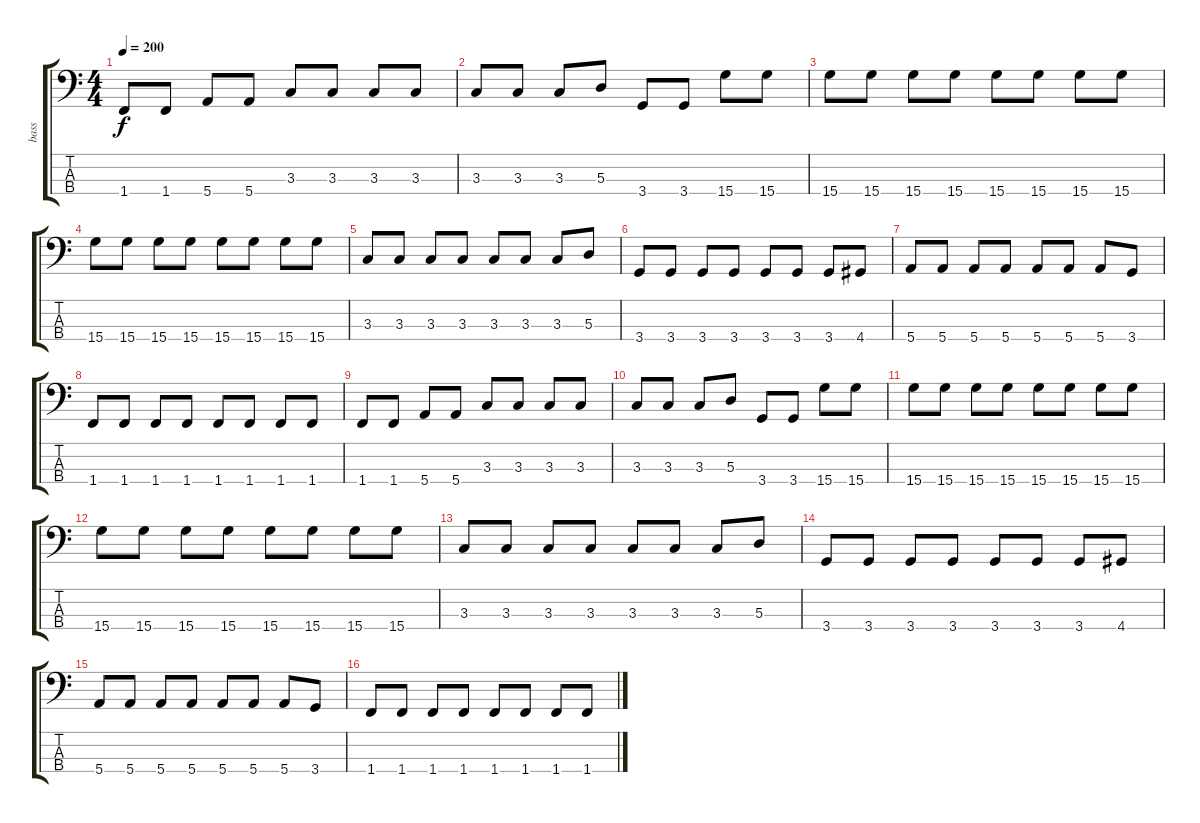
\track ("bass " "bass ") {instrument electricbassfinger}
\staff {score tabs}
\tuning (G2 D2 A1 E1) {hide}
\ts (4 4)
\tempo 200
\clef f4
\ks c
1.4.8{dy f} 1.4.8 5.4.8 5.4.8 3.3.8 3.3.8 3.3.8 3.3.8 |
3.3.8 3.3.8 3.3.8 5.3.8 3.4.8 3.4.8 15.4.8 15.4.8 |
15.4.8 15.4.8 15.4.8 15.4.8 15.4.8 15.4.8 15.4.8 15.4.8 |
15.4.8 15.4.8 15.4.8 15.4.8 15.4.8 15.4.8 15.4.8 15.4.8 |
3.3.8 3.3.8 3.3.8 3.3.8 3.3.8 3.3.8 3.3.8 5.3.8 |
3.4.8 3.4.8 3.4.8 3.4.8 3.4.8 3.4.8 3.4.8 4.4.8 |
5.4.8 5.4.8 5.4.8 5.4.8 5.4.8 5.4.8 5.4.8 3.4.8 |
1.4.8 1.4.8 1.4.8 1.4.8 1.4.8 1.4.8 1.4.8 1.4.8 |
1.4.8 1.4.8 5.4.8 5.4.8 3.3.8 3.3.8 3.3.8 3.3.8 |
3.3.8 3.3.8 3.3.8 5.3.8 3.4.8 3.4.8 15.4.8 15.4.8 |
15.4.8 15.4.8 15.4.8 15.4.8 15.4.8 15.4.8 15.4.8 15.4.8 |
15.4.8 15.4.8 15.4.8 15.4.8 15.4.8 15.4.8 15.4.8 15.4.8 |
3.3.8 3.3.8 3.3.8 3.3.8 3.3.8 3.3.8 3.3.8 5.3.8 |
3.4.8 3.4.8 3.4.8 3.4.8 3.4.8 3.4.8 3.4.8 4.4.8 |
5.4.8 5.4.8 5.4.8 5.4.8 5.4.8 5.4.8 5.4.8 3.4.8 |
1.4.8 1.4.8 1.4.8 1.4.8 1.4.8 1.4.8 1.4.8 1.4.8
